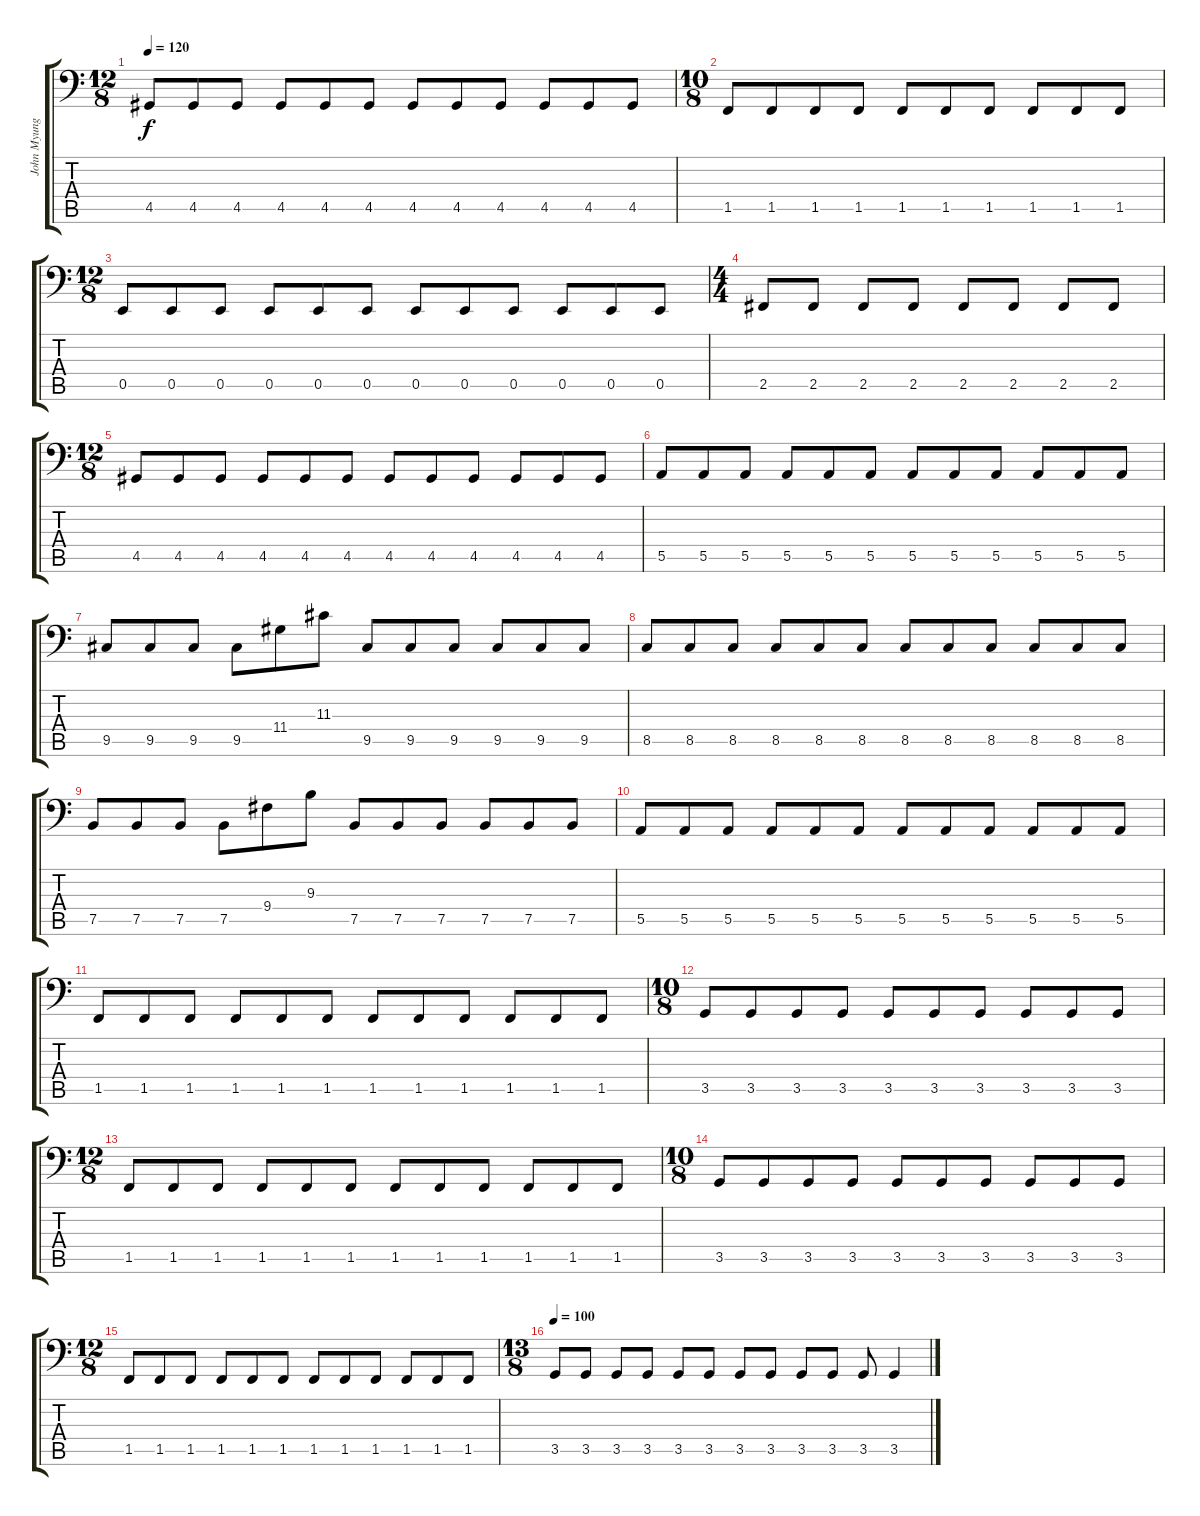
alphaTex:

\track ("John Myung Bass" "John Myung") {instrument electricbasspick}
\staff {score tabs}
\tuning (C3 G2 D2 A1 E1 B0) {hide}
\ts (12 8)
\tempo 120
\clef f4
\ks c
4.5.8{dy f} 4.5.8 4.5.8 4.5.8 4.5.8 4.5.8 4.5.8 4.5.8 4.5.8 4.5.8 4.5.8 4.5.8 |
\ts (10 8)
1.5.8 1.5.8 1.5.8 1.5.8 1.5.8 1.5.8 1.5.8 1.5.8 1.5.8 1.5.8 |
\ts (12 8)
0.5.8 0.5.8 0.5.8 0.5.8 0.5.8 0.5.8 0.5.8 0.5.8 0.5.8 0.5.8 0.5.8 0.5.8 |
\ts (4 4)
2.5.8 2.5.8 2.5.8 2.5.8 2.5.8 2.5.8 2.5.8 2.5.8 |
\ts (12 8)
4.5.8 4.5.8 4.5.8 4.5.8 4.5.8 4.5.8 4.5.8 4.5.8 4.5.8 4.5.8 4.5.8 4.5.8 |
5.5.8 5.5.8 5.5.8 5.5.8 5.5.8 5.5.8 5.5.8 5.5.8 5.5.8 5.5.8 5.5.8 5.5.8 |
9.5.8 9.5.8 9.5.8 9.5.8 11.4.8 11.3.8 9.5.8 9.5.8 9.5.8 9.5.8 9.5.8 9.5.8 |
8.5.8 8.5.8 8.5.8 8.5.8 8.5.8 8.5.8 8.5.8 8.5.8 8.5.8 8.5.8 8.5.8 8.5.8 |
7.5.8 7.5.8 7.5.8 7.5.8 9.4.8 9.3.8 7.5.8 7.5.8 7.5.8 7.5.8 7.5.8 7.5.8 |
5.5.8 5.5.8 5.5.8 5.5.8 5.5.8 5.5.8 5.5.8 5.5.8 5.5.8 5.5.8 5.5.8 5.5.8 |
1.5.8 1.5.8 1.5.8 1.5.8 1.5.8 1.5.8 1.5.8 1.5.8 1.5.8 1.5.8 1.5.8 1.5.8 |
\ts (10 8)
3.5.8 3.5.8 3.5.8 3.5.8 3.5.8 3.5.8 3.5.8 3.5.8 3.5.8 3.5.8 |
\ts (12 8)
1.5.8 1.5.8 1.5.8 1.5.8 1.5.8 1.5.8 1.5.8 1.5.8 1.5.8 1.5.8 1.5.8 1.5.8 |
\ts (10 8)
3.5.8 3.5.8 3.5.8 3.5.8 3.5.8 3.5.8 3.5.8 3.5.8 3.5.8 3.5.8 |
\ts (12 8)
1.5.8 1.5.8 1.5.8 1.5.8 1.5.8 1.5.8 1.5.8 1.5.8 1.5.8 1.5.8 1.5.8 1.5.8 |
\ts (13 8)
\tempo 100
3.5.8 3.5.8 3.5.8 3.5.8 3.5.8 3.5.8 3.5.8 3.5.8 3.5.8 3.5.8 3.5.8 3.5.4
